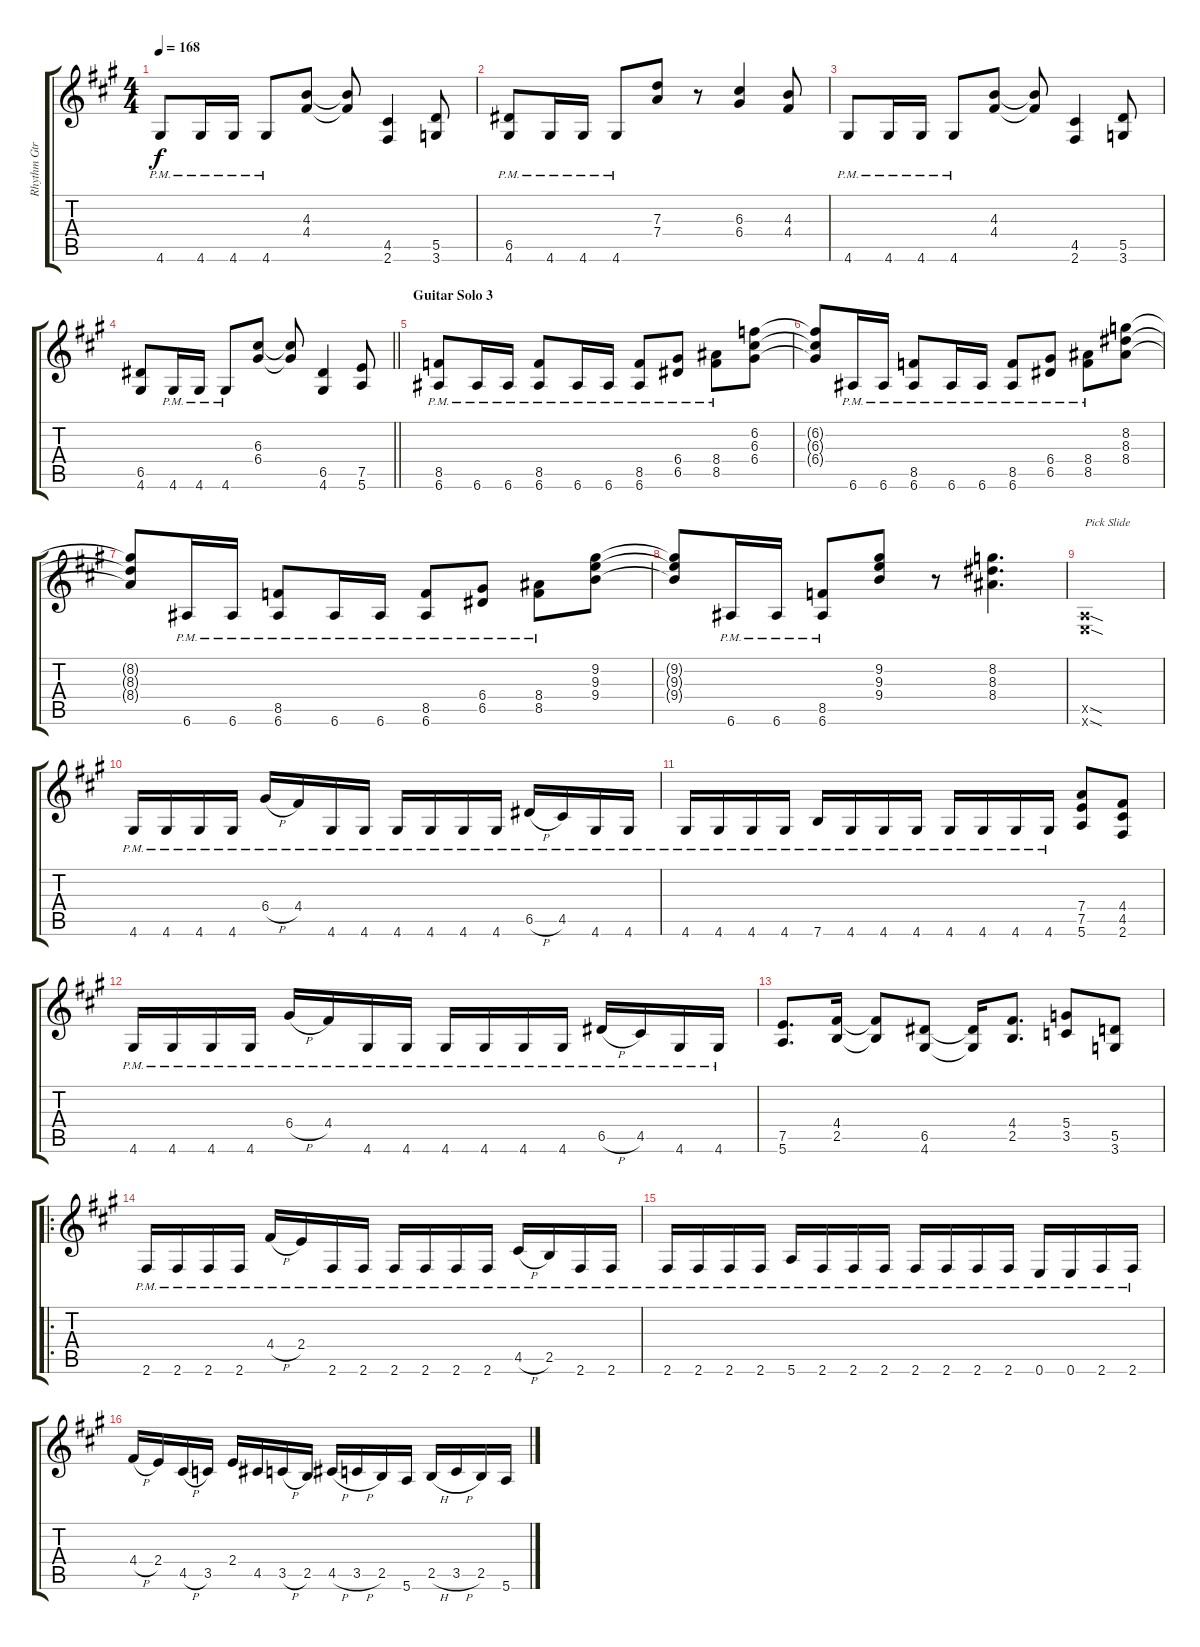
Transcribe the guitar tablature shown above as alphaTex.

\track ("Rhythm Gtr. 1" "Rhythm Gtr") {instrument distortionguitar}
\staff {score tabs}
\tuning (E4 B3 G3 D3 A2 E2) {hide}
\ts (4 4)
\tempo 168
\clef g2
\ks a
4.6{pm}.8{dy f} 4.6{pm}.16 4.6{pm}.16 4.6{pm}.8 (4.3 4.4).8 (4.3{t} 4.4{t}).8 (4.5 2.6).4 (5.5 3.6).8 |
(6.5 4.6{pm}).8 4.6{pm}.16 4.6{pm}.16 4.6{pm}.8 (7.3 7.4).8 r.8 (6.3 6.4).4 (4.3 4.4).8 |
4.6{pm}.8 4.6{pm}.16 4.6{pm}.16 4.6{pm}.8 (4.3 4.4).8 (4.3{t} 4.4{t}).8 (4.5 2.6).4 (5.5 3.6).8 |
\barLineRight lightlight
(6.5 4.6).8 4.6{pm}.16 4.6{pm}.16 4.6{pm}.8 (6.3 6.4).8 (6.3{t} 6.4{t}).8 (6.5 4.6).4 (7.5 5.6).8 |
\section ("" "Guitar Solo 3")
(8.5{pm} 6.6{pm}).8 6.6{pm}.16 6.6{pm}.16 (8.5{pm} 6.6{pm}).8 6.6{pm}.16 6.6{pm}.16 (8.5{pm} 6.6{pm}).8 (6.4{pm} 6.5{pm}).8 (8.4{pm} 8.5{pm}).8 (6.2 6.3 6.4).8 |
(6.2{t} 6.3{t} 6.4{t}).8 6.6{pm}.16 6.6{pm}.16 (8.5{pm} 6.6{pm}).8 6.6{pm}.16 6.6{pm}.16 (8.5{pm} 6.6{pm}).8 (6.4{pm} 6.5{pm}).8 (8.4{pm} 8.5{pm}).8 (8.2 8.3 8.4).8 |
(8.2{t} 8.3{t} 8.4{t}).8 6.6{pm}.16 6.6{pm}.16 (8.5{pm} 6.6{pm}).8 6.6{pm}.16 6.6{pm}.16 (8.5{pm} 6.6{pm}).8 (6.4{pm} 6.5{pm}).8 (8.4{pm} 8.5{pm}).8 (9.2 9.3 9.4).8 |
(9.2{t} 9.3{t} 9.4{t}).8 6.6{pm}.16 6.6{pm}.16 (8.5{pm} 6.6{pm}).8 (9.2 9.3 9.4).8 r.8 (8.2 8.3 8.4).4{d} |
(0.5{sod x} 0.6{sod x}).1{txt "Pick Slide"} |
4.6{pm}.16 4.6{pm}.16 4.6{pm}.16 4.6{pm}.16 6.4{h pm}.16 4.4{pm}.16 4.6{pm}.16 4.6{pm}.16 4.6{pm}.16 4.6{pm}.16 4.6{pm}.16 4.6{pm}.16 6.5{h pm}.16 4.5{pm}.16 4.6{pm}.16 4.6{pm}.16 |
4.6{pm}.16 4.6{pm}.16 4.6{pm}.16 4.6{pm}.16 7.6{pm}.16 4.6{pm}.16 4.6{pm}.16 4.6{pm}.16 4.6{pm}.16 4.6{pm}.16 4.6{pm}.16 4.6{pm}.16 (7.4 7.5 5.6).8 (4.4 4.5 2.6).8 |
4.6{pm}.16 4.6{pm}.16 4.6{pm}.16 4.6{pm}.16 6.4{h pm}.16 4.4{pm}.16 4.6{pm}.16 4.6{pm}.16 4.6{pm}.16 4.6{pm}.16 4.6{pm}.16 4.6{pm}.16 6.5{h pm}.16 4.5{pm}.16 4.6{pm}.16 4.6{pm}.16 |
(7.5 5.6).8{d} (4.4 2.5).16 (4.4{t} 2.5{t}).8 (6.5 4.6).8 (6.5{t} 4.6{t}).16 (4.4 2.5).8{d} (5.4 3.5).8 (5.5 3.6).8 |
\ro
2.6{pm}.16 2.6{pm}.16 2.6{pm}.16 2.6{pm}.16 4.4{h pm}.16 2.4{pm}.16 2.6{pm}.16 2.6{pm}.16 2.6{pm}.16 2.6{pm}.16 2.6{pm}.16 2.6{pm}.16 4.5{h pm}.16 2.5{pm}.16 2.6{pm}.16 2.6{pm}.16 |
2.6{pm}.16 2.6{pm}.16 2.6{pm}.16 2.6{pm}.16 5.6{pm}.16 2.6{pm}.16 2.6{pm}.16 2.6{pm}.16 2.6{pm}.16 2.6{pm}.16 2.6{pm}.16 2.6{pm}.16 0.6{pm}.16 0.6{pm}.16 2.6{pm}.16 2.6{pm}.16 |
4.4{h}.16 2.4.16 4.5{h}.16 3.5.16 2.4.16 4.5.16 3.5{h}.16 2.5.16 4.5{h}.16 3.5{h}.16 2.5.16 5.6.16 2.5{h}.16 3.5{h}.16 2.5.16 5.6.16
